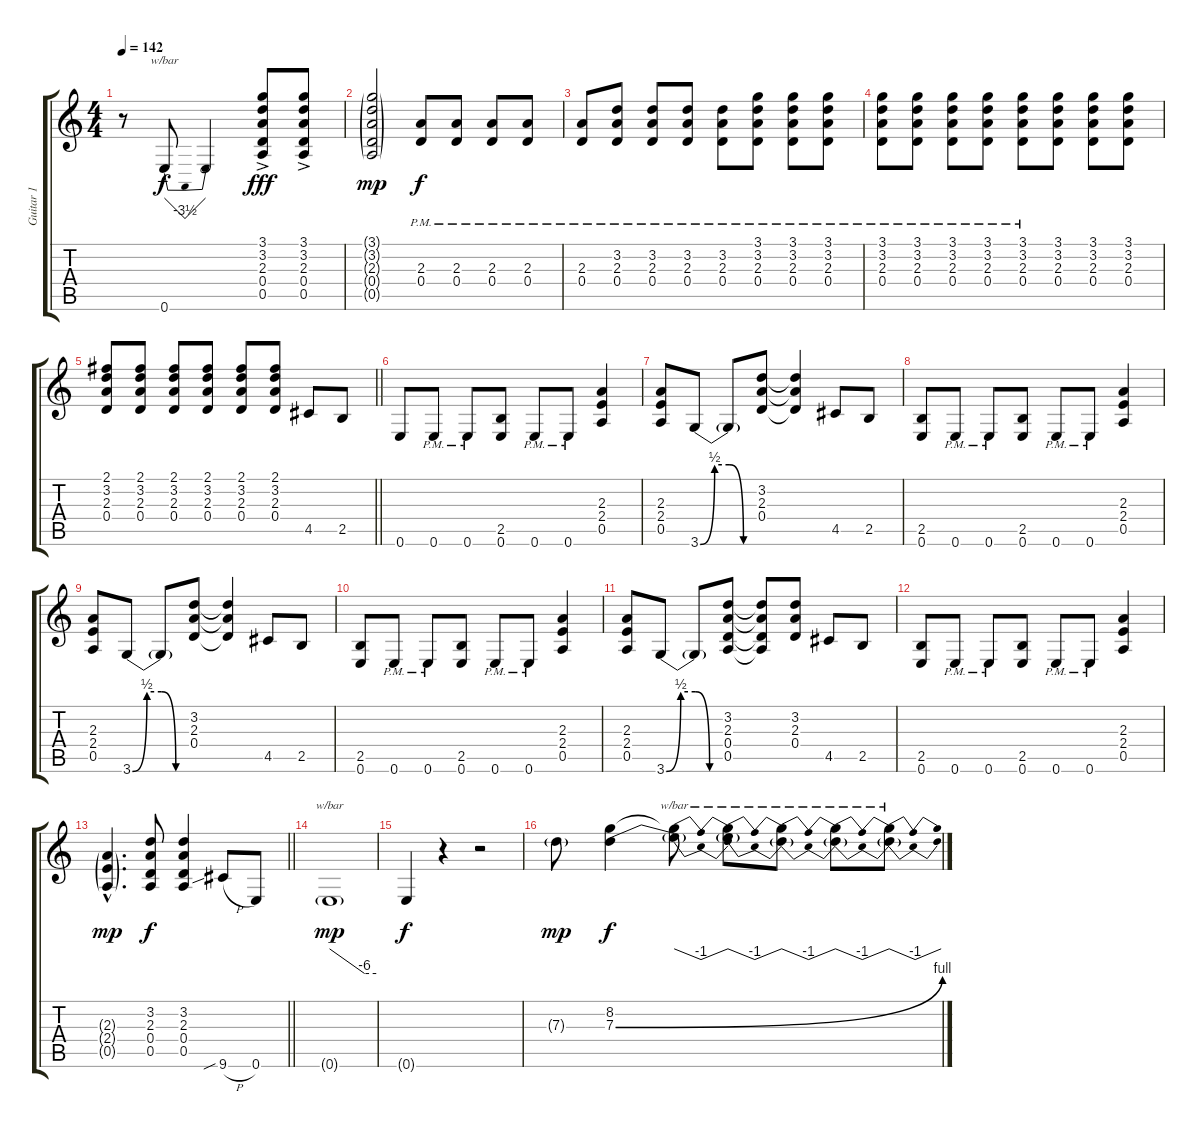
\track ("Guitar 1" "Guitar 1") {instrument overdrivenguitar}
\staff {score tabs}
\tuning (E4 B3 G3 D3 A2 E2) {hide}
\ts (4 4)
\tempo 142
\clef g2
\ks c
r.8{dy fff} 0.6.8{tbe (dip default 0 0 30 -14 60 0) dy f} 0.6{t}.2 (3.1{ac} 3.2{ac} 2.3{ac} 0.4{ac} 0.5{ac}).8{dy fff} (3.1{ac} 3.2{ac} 2.3{ac} 0.4{ac} 0.5{ac}).8 |
(3.1{g} 3.2{g} 2.3{g} 0.4{g} 0.5{g}).2{dy mp} (2.3{pm} 0.4{pm}).8{dy f} (2.3{pm} 0.4{pm}).8 (2.3{pm} 0.4{pm}).8 (2.3{pm} 0.4{pm}).8 |
(2.3{pm} 0.4{pm}).8 (3.2{pm} 2.3{pm} 0.4{pm}).8 (3.2{pm} 2.3{pm} 0.4{pm}).8 (3.2{pm} 2.3{pm} 0.4{pm}).8 (3.2{pm} 2.3{pm} 0.4{pm}).8 (3.1{pm} 3.2{pm} 2.3{pm} 0.4{pm}).8 (3.1{pm} 3.2{pm} 2.3{pm} 0.4{pm}).8 (3.1{pm} 3.2{pm} 2.3{pm} 0.4{pm}).8 |
(3.1{pm} 3.2{pm} 2.3{pm} 0.4{pm}).8 (3.1{pm} 3.2{pm} 2.3{pm} 0.4{pm}).8 (3.1{pm} 3.2 2.3{pm} 0.4{pm}).8 (3.1{pm} 3.2{pm} 2.3{pm} 0.4{pm}).8 (3.1{pm} 3.2{pm} 2.3{pm} 0.4{pm}).8 (3.1 3.2 2.3 0.4).8 (3.1 3.2 2.3 0.4).8 (3.1 3.2 2.3 0.4).8 |
\barLineRight lightlight
(2.1 3.2 2.3 0.4).8 (2.1 3.2 2.3 0.4).8 (2.1 3.2 2.3 0.4).8 (2.1 3.2 2.3 0.4).8 (2.1 3.2 2.3 0.4).8 (2.1 3.2 2.3 0.4).8 4.5.8 2.5.8 |
0.6.8 0.6{pm}.8 0.6{pm}.8 (2.5 0.6).8 0.6{pm}.8 0.6{pm}.8 (2.3 2.4 0.5).4 |
(2.3 2.4 0.5).8 3.6{be (custom 0 0 15 2 30 2 45 0 60 0)}.8 3.6{t}.8 (3.2 2.3 0.4).8 (3.2{t} 2.3{t} 0.4{t}).4 4.5.8 2.5.8 |
(2.5 0.6).8 0.6{pm}.8 0.6{pm}.8 (2.5 0.6).8 0.6{pm}.8 0.6{pm}.8 (2.3 2.4 0.5).4 |
(2.3 2.4 0.5).8 3.6{be (custom 0 0 15 2 30 2 45 0 60 0)}.8 3.6{t}.8 (3.2 2.3 0.4).8 (3.2{t} 2.3{t} 0.4{t}).4 4.5.8 2.5.8 |
(2.5 0.6).8 0.6{pm}.8 0.6{pm}.8 (2.5 0.6).8 0.6{pm}.8 0.6{pm}.8 (2.3 2.4 0.5).4 |
(2.3 2.4 0.5).8 3.6{be (custom 0 0 15 2 30 2 45 0 60 0)}.8 3.6{t}.8 (3.2 2.3 0.4 0.5).8 (3.2{t} 2.3{t} 0.4{t} 0.5{t}).8 (3.2 2.3 0.4).8 4.5.8 2.5.8 |
(2.5 0.6).8 0.6{pm}.8 0.6{pm}.8 (2.5 0.6).8 0.6{pm}.8 0.6{pm}.8 (2.3 2.4 0.5).4 |
\barLineRight lightlight
(2.3{g hac} 2.4{g hac} 0.5{g hac}).4{d dy mp} (3.2 2.3 0.4 0.5).8{dy f} (3.2 2.3 0.4 0.5).4 9.6{sib h}.8 0.6.8 |
0.6{g}.1{tbe (custom default 0 0 45 -24 60 -24) dy mp} |
0.6{t}.4{dy f} r.4 r.2 |
7.3{g}.8{dy mp} (8.2 7.3{be (bend 0 0 60 4)}).4{dy f} (8.2{t} 7.3{t}).8{tbe (dip default 0 0 30 -4 60 0)} (8.2{t} 7.3{t}).8{tbe (dip default 0 0 30 -4 60 0)} (8.2{t} 7.3{t}).8{tbe (dip default 0 0 30 -4 60 0)} (8.2{t} 7.3{t}).8{tbe (dip default 0 0 30 -4 60 0)} (8.2{t} 7.3{t}).8{tbe (dip default 0 0 30 -4 60 0)}
